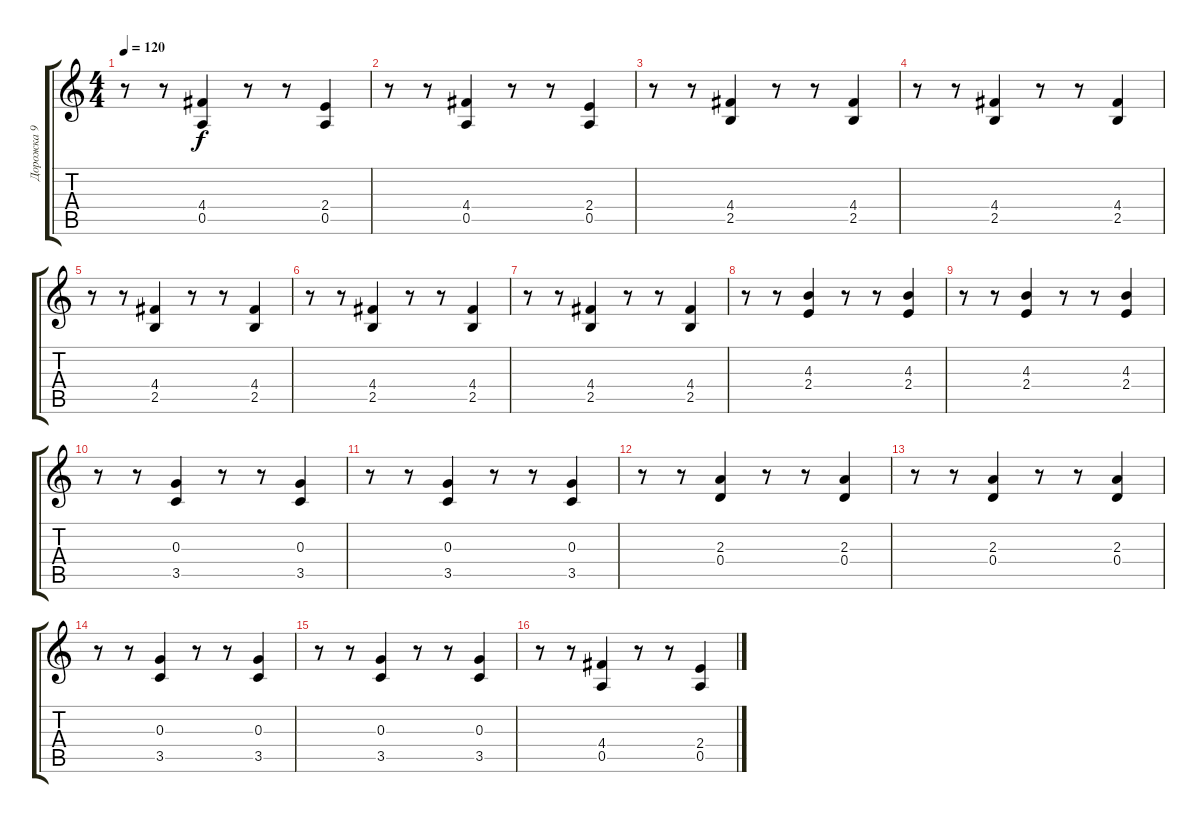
\track ("Дорожка 9" "Дорожка 9") {instrument overdrivenguitar}
\staff {score tabs}
\tuning (E4 B3 G3 D3 A2 E2) {hide}
\ts (4 4)
\tempo 120
\clef g2
\ks c
r.8{dy f} r.8 (4.4 0.5).4 r.8 r.8 (2.4 0.5).4 |
r.8 r.8 (4.4 0.5).4 r.8 r.8 (2.4 0.5).4 |
r.8 r.8 (4.4 2.5).4 r.8 r.8 (4.4 2.5).4 |
r.8 r.8 (4.4 2.5).4 r.8 r.8 (4.4 2.5).4 |
r.8 r.8 (4.4 2.5).4 r.8 r.8 (4.4 2.5).4 |
r.8 r.8 (4.4 2.5).4 r.8 r.8 (4.4 2.5).4 |
r.8 r.8 (4.4 2.5).4 r.8 r.8 (4.4 2.5).4 |
r.8 r.8 (4.3 2.4).4 r.8 r.8 (4.3 2.4).4 |
r.8 r.8 (4.3 2.4).4 r.8 r.8 (4.3 2.4).4 |
r.8 r.8 (0.3 3.5).4 r.8 r.8 (0.3 3.5).4 |
r.8 r.8 (0.3 3.5).4 r.8 r.8 (0.3 3.5).4 |
r.8 r.8 (2.3 0.4).4 r.8 r.8 (2.3 0.4).4 |
r.8 r.8 (2.3 0.4).4 r.8 r.8 (2.3 0.4).4 |
r.8 r.8 (0.3 3.5).4 r.8 r.8 (0.3 3.5).4 |
r.8 r.8 (0.3 3.5).4 r.8 r.8 (0.3 3.5).4 |
r.8 r.8 (4.4 0.5).4 r.8 r.8 (2.4 0.5).4
